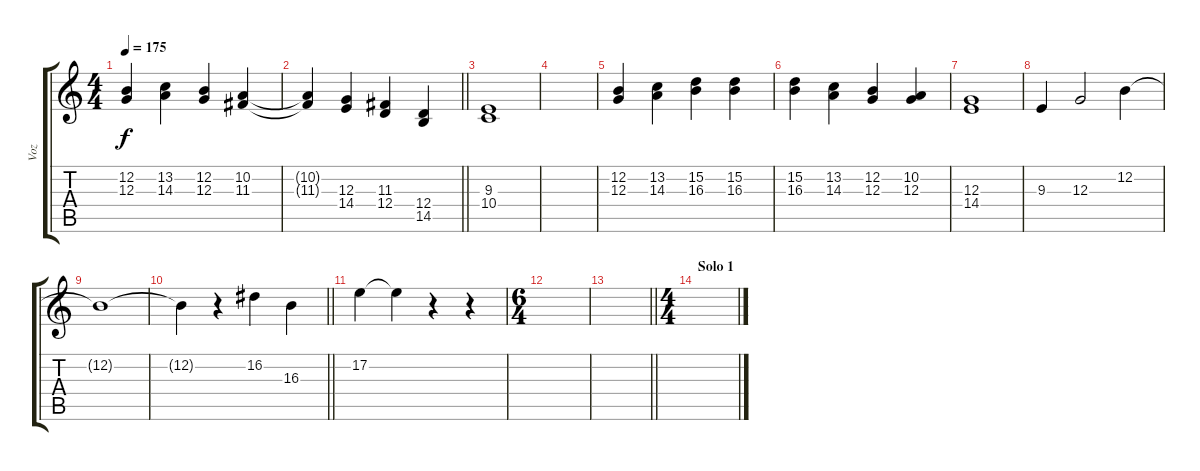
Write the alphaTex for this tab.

\track ("Voz" "Voz") {instrument stringensemble1}
\staff {score tabs}
\tuning (E4 B3 G3 D3 A2 E2) {hide}
\ts (4 4)
\tempo 175
\clef g2
\ks c
(12.2 12.3).4{dy f} (13.2 14.3).4 (12.2 12.3).4 (10.2 11.3).4 |
\barLineRight lightlight
(10.2{t} 11.3{t}).4 (12.3 14.4).4 (11.3 12.4).4 (12.4 14.5).4 |
\section ("" "")
(9.3 10.4).1 |
|
(12.2 12.3).4 (13.2 14.3).4 (15.2 16.3).4 (15.2 16.3).4 |
(15.2 16.3).4 (13.2 14.3).4 (12.2 12.3).4 (10.2 12.3).4 |
(12.3 14.4).1 |
9.3.4 12.3.2 12.2.4 |
12.2{t}.1 |
\barLineRight lightlight
12.2{t}.4 r.4 16.2.4 16.3.4 |
\section ("" "")
17.2.4 17.2{t}.4 r.4 r.4 |
\ts (6 4)
|
\barLineRight lightlight
|
\ts (4 4)
\section ("" "Solo 1")
